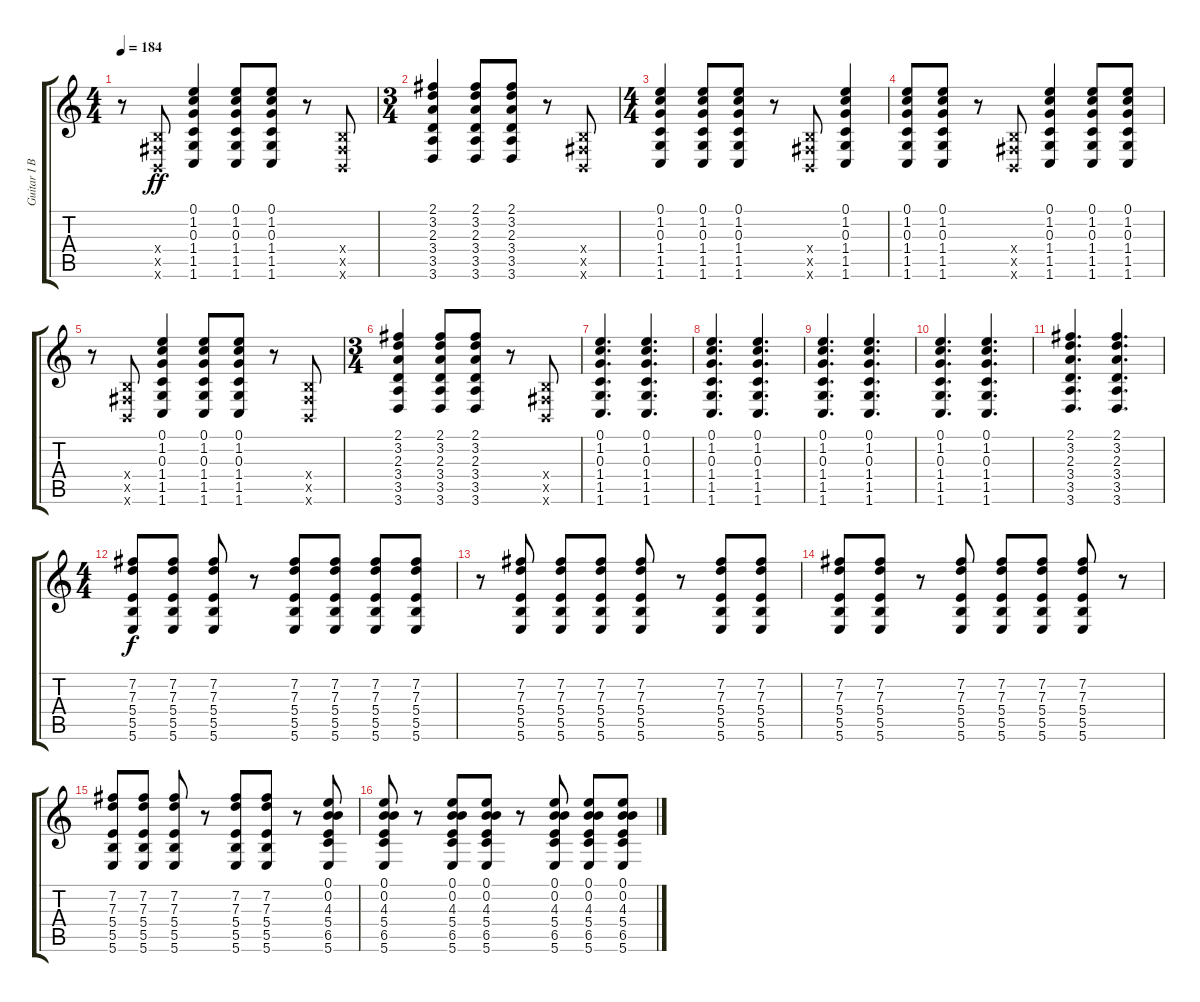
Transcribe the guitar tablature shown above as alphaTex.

\track ("Guitar I BF#BGBE " "Guitar I B") {instrument distortionguitar}
\staff {score tabs}
\tuning (E4 B3 G3 B2 Gb2 B1) {hide}
\ts (4 4)
\tempo 184
\clef g2
\ks c
r.8{dy ff} (0.4{x} 0.5{x} 0.6{x}).8 (0.1 1.2 0.3 1.4 1.5 1.6).4 (0.1 1.2 0.3 1.4 1.5 1.6).8 (0.1 1.2 0.3 1.4 1.5 1.6).8 r.8 (0.4{x} 0.5{x} 0.6{x}).8 |
\ts (3 4)
(2.1 3.2 2.3 3.4 3.5 3.6).4 (2.1 3.2 2.3 3.4 3.5 3.6).8 (2.1 3.2 2.3 3.4 3.5 3.6).8 r.8 (0.4{x} 0.5{x} 0.6{x}).8 |
\ts (4 4)
(0.1 1.2 0.3 1.4 1.5 1.6).4 (0.1 1.2 0.3 1.4 1.5 1.6).8 (0.1 1.2 0.3 1.4 1.5 1.6).8 r.8 (0.4{x} 0.5{x} 0.6{x}).8 (0.1 1.2 0.3 1.4 1.5 1.6).4 |
(0.1 1.2 0.3 1.4 1.5 1.6).8 (0.1 1.2 0.3 1.4 1.5 1.6).8 r.8 (0.4{x} 0.5{x} 0.6{x}).8 (0.1 1.2 0.3 1.4 1.5 1.6).4 (0.1 1.2 0.3 1.4 1.5 1.6).8 (0.1 1.2 0.3 1.4 1.5 1.6).8 |
r.8 (0.4{x} 0.5{x} 0.6{x}).8 (0.1 1.2 0.3 1.4 1.5 1.6).4 (0.1 1.2 0.3 1.4 1.5 1.6).8 (0.1 1.2 0.3 1.4 1.5 1.6).8 r.8 (0.4{x} 0.5{x} 0.6{x}).8 |
\ts (3 4)
(2.1 3.2 2.3 3.4 3.5 3.6).4 (2.1 3.2 2.3 3.4 3.5 3.6).8 (2.1 3.2 2.3 3.4 3.5 3.6).8 r.8 (0.4{x} 0.5{x} 0.6{x}).8 |
(0.1 1.2 0.3 1.4 1.5 1.6).4{d} (0.1 1.2 0.3 1.4 1.5 1.6).4{d} |
(0.1 1.2 0.3 1.4 1.5 1.6).4{d} (0.1 1.2 0.3 1.4 1.5 1.6).4{d} |
(0.1 1.2 0.3 1.4 1.5 1.6).4{d} (0.1 1.2 0.3 1.4 1.5 1.6).4{d} |
(0.1 1.2 0.3 1.4 1.5 1.6).4{d} (0.1 1.2 0.3 1.4 1.5 1.6).4{d} |
(2.1 3.2 2.3 3.4 3.5 3.6).4{d} (2.1 3.2 2.3 3.4 3.5 3.6).4{d} |
\ts (4 4)
(7.2 7.3 5.4 5.5 5.6).8{dy f} (7.2 7.3 5.4 5.5 5.6).8 (7.2 7.3 5.4 5.5 5.6).8 r.8 (7.2 7.3 5.4 5.5 5.6).8 (7.2 7.3 5.4 5.5 5.6).8 (7.2 7.3 5.4 5.5 5.6).8 (7.2 7.3 5.4 5.5 5.6).8 |
r.8 (7.2 7.3 5.4 5.5 5.6).8 (7.2 7.3 5.4 5.5 5.6).8 (7.2 7.3 5.4 5.5 5.6).8 (7.2 7.3 5.4 5.5 5.6).8 r.8 (7.2 7.3 5.4 5.5 5.6).8 (7.2 7.3 5.4 5.5 5.6).8 |
(7.2 7.3 5.4 5.5 5.6).8 (7.2 7.3 5.4 5.5 5.6).8 r.8 (7.2 7.3 5.4 5.5 5.6).8 (7.2 7.3 5.4 5.5 5.6).8 (7.2 7.3 5.4 5.5 5.6).8 (7.2 7.3 5.4 5.5 5.6).8 r.8 |
(7.2 7.3 5.4 5.5 5.6).8 (7.2 7.3 5.4 5.5 5.6).8 (7.2 7.3 5.4 5.5 5.6).8 r.8 (7.2 7.3 5.4 5.5 5.6).8 (7.2 7.3 5.4 5.5 5.6).8 r.8 (0.1 0.2 4.3 5.4 6.5 5.6).8 |
(0.1 0.2 4.3 5.4 6.5 5.6).8 r.8 (0.1 0.2 4.3 5.4 6.5 5.6).8 (0.1 0.2 4.3 5.4 6.5 5.6).8 r.8 (0.1 0.2 4.3 5.4 6.5 5.6).8 (0.1 0.2 4.3 5.4 6.5 5.6).8 (0.1 0.2 4.3 5.4 6.5 5.6).8
